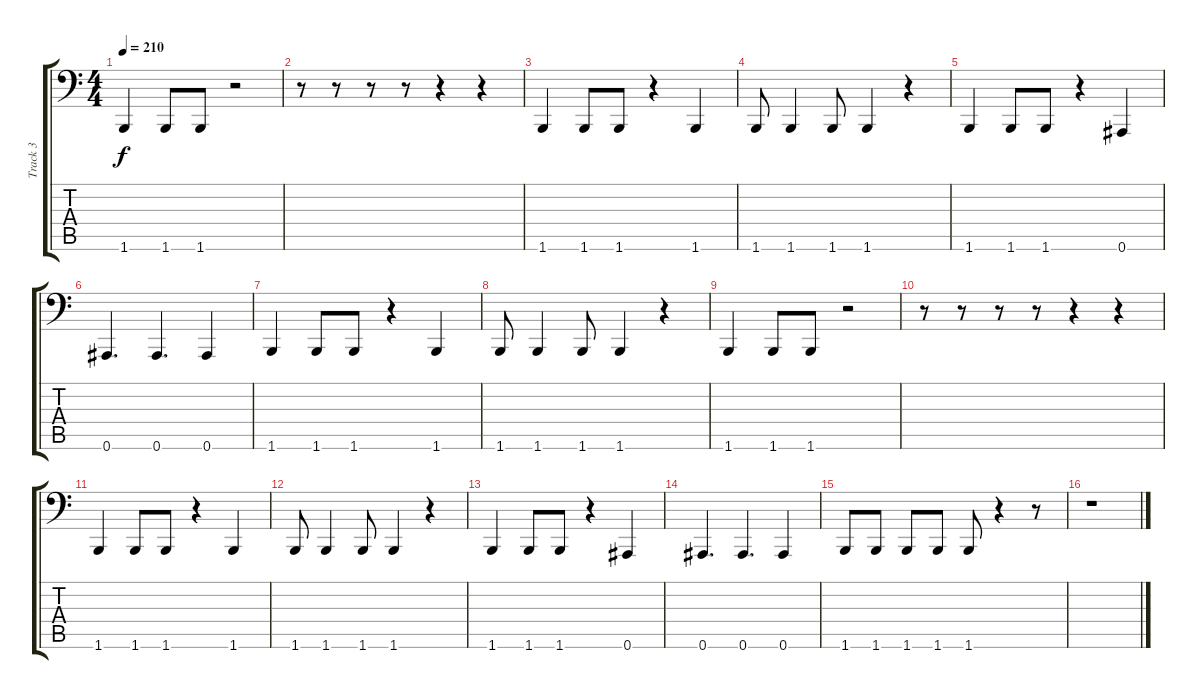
\track ("Track 3" "Track 3") {instrument electricbassfinger}
\staff {score tabs}
\tuning (C3 G2 Eb2 Bb1 F1 Bb0) {hide}
\ts (4 4)
\tempo 210
\clef f4
\ks c
1.6.4{dy f} 1.6.8 1.6.8 r.2 |
r.8 r.8 r.8 r.8 r.4 r.4 |
1.6.4 1.6.8 1.6.8 r.4 1.6.4 |
1.6.8 1.6.4 1.6.8 1.6.4 r.4 |
1.6.4 1.6.8 1.6.8 r.4 0.6.4 |
0.6.4{d} 0.6.4{d} 0.6.4 |
1.6.4 1.6.8 1.6.8 r.4 1.6.4 |
1.6.8 1.6.4 1.6.8 1.6.4 r.4 |
1.6.4 1.6.8 1.6.8 r.2 |
r.8 r.8 r.8 r.8 r.4 r.4 |
1.6.4 1.6.8 1.6.8 r.4 1.6.4 |
1.6.8 1.6.4 1.6.8 1.6.4 r.4 |
1.6.4 1.6.8 1.6.8 r.4 0.6.4 |
0.6.4{d} 0.6.4{d} 0.6.4 |
1.6.8 1.6.8 1.6.8 1.6.8 1.6.8 r.4 r.8 |
r.1
